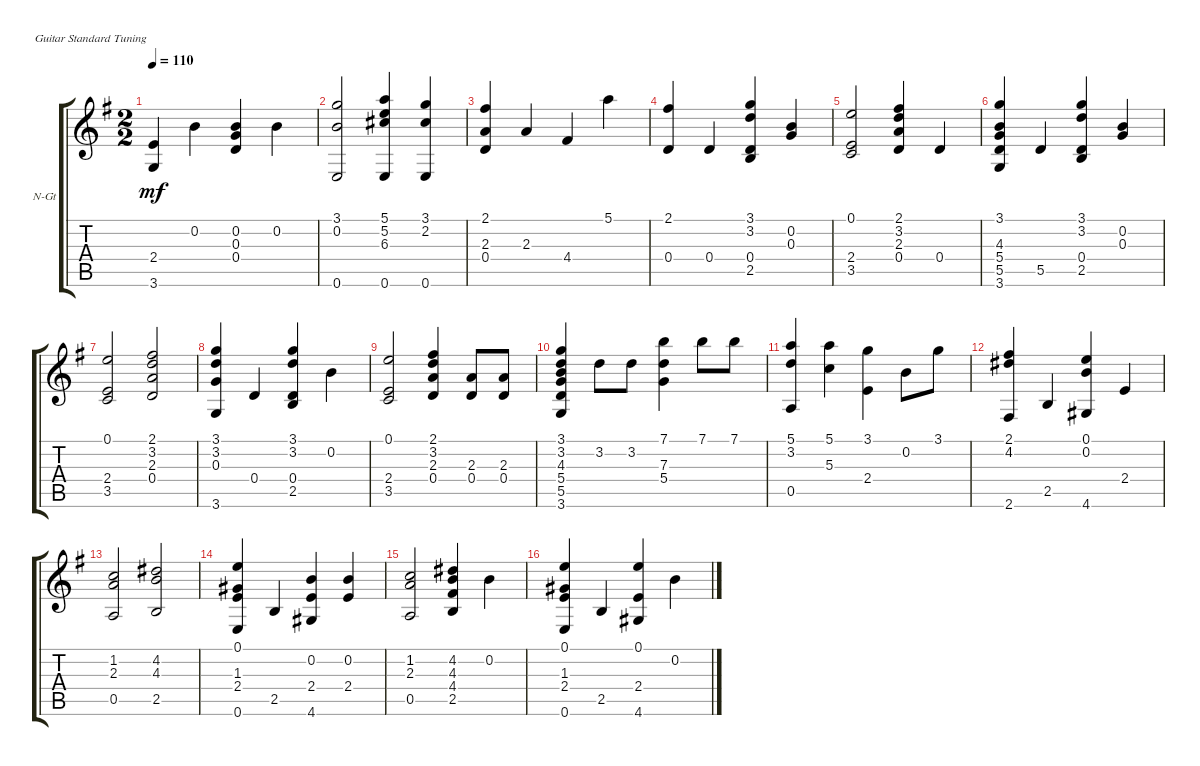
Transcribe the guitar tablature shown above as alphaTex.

\defaultSystemsLayout 4
\bracketExtendMode groupsimilarinstruments
\firstSystemTrackNameOrientation horizontal
\otherSystemsTrackNameOrientation horizontal
\track ("Nylon Guitar" "N-Gt") {instrument acousticguitarnylon}
\staff {score tabs}
\tuning (E4 B3 G3 D3 A2 E2)
\ts (2 2)
\tempo 110
\clef g2
\ks g
(3.6 2.4).4{dy mf} 0.2.4 (0.4 0.2 0.3).4 0.2.4 |
(0.6 0.2 3.1).2 (0.6 6.3 5.2 5.1).4 (0.6 2.2 3.1).4 |
(0.4 2.3 2.1).4 2.3.4 4.4.4 5.1.4 |
(2.1 0.4).4 0.4.4 (2.5 0.4 3.2 3.1).4 (0.2 0.3).4 |
(3.5 2.4 0.1).2 (2.3 3.2 2.1 0.4).4 0.4.4 |
(3.6 5.5 5.4 4.3 3.1).4 5.5.4 (2.5 0.4 3.2 3.1).4 (0.3 0.2).4 |
(3.5 2.4 0.1).2 (2.3 3.2 2.1 0.4).2 |
(3.6 3.2 3.1 0.3).4 0.4.4 (2.5 0.4 3.2 3.1).4 0.2.4 |
(3.5 2.4 0.1).2 (2.3 3.2 2.1 0.4).4 (2.3 0.4).8 (2.3 0.4).8 |
(3.6 5.5 5.4 4.3 3.2 3.1).4 3.2.8 3.2.8 (5.4 7.3 7.1).4 7.1.8 7.1.8 |
(0.5 3.2 5.1).4 (5.3 5.1).4 (2.4 3.1).4 0.2.8 3.1.8 |
(2.6 4.2 2.1).4 2.5.4 (4.6 0.2 0.1).4 2.4.4 |
(0.5 2.3 1.2).2 (2.5 4.2 4.3).2 |
(0.6 2.4 0.1 1.3).4 2.5.4 (4.6 0.2 2.4).4 (2.4 0.2).4 |
(0.5 2.3 1.2).2 (2.5 4.4 4.2 4.3).4 0.2.4 |
(0.6 2.4 1.3 0.1).4 2.5.4 (4.6 2.4 0.1).4 0.2.4
